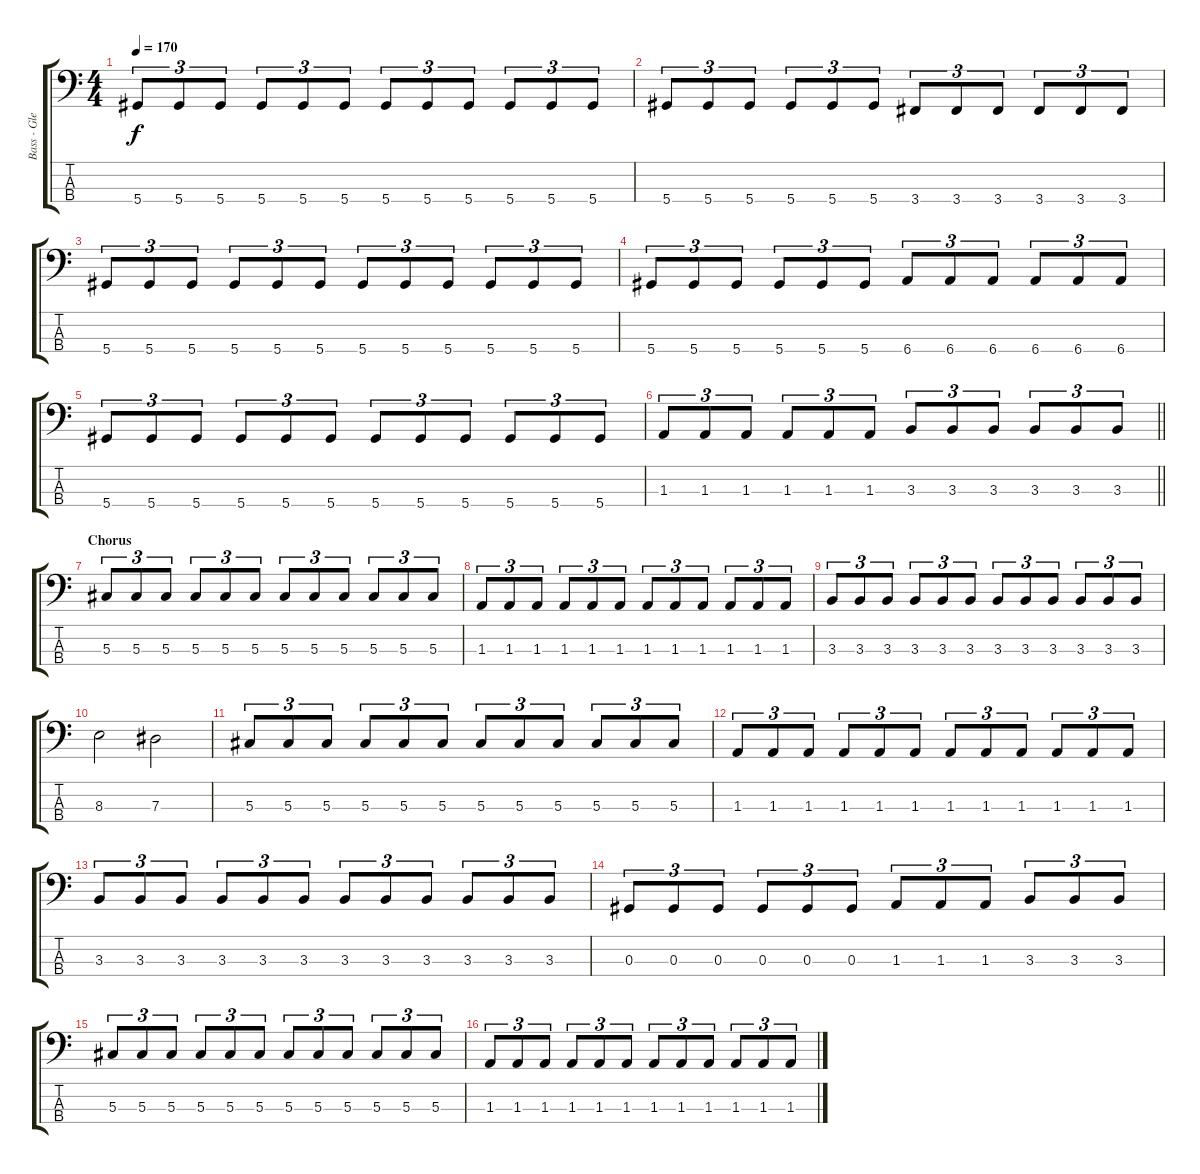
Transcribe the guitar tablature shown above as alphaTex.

\track ("Bass - Glenn Barry" "Bass - Gle") {instrument electricbassfinger}
\staff {score tabs}
\tuning (Gb2 Db2 Ab1 Eb1) {hide}
\ts (4 4)
\tempo 170
\clef f4
\ks c
5.4.8{tu (3 2) dy f} 5.4.8{tu (3 2)} 5.4.8{tu (3 2)} 5.4.8{tu (3 2)} 5.4.8{tu (3 2)} 5.4.8{tu (3 2)} 5.4.8{tu (3 2)} 5.4.8{tu (3 2)} 5.4.8{tu (3 2)} 5.4.8{tu (3 2)} 5.4.8{tu (3 2)} 5.4.8{tu (3 2)} |
5.4.8{tu (3 2)} 5.4.8{tu (3 2)} 5.4.8{tu (3 2)} 5.4.8{tu (3 2)} 5.4.8{tu (3 2)} 5.4.8{tu (3 2)} 3.4.8{tu (3 2)} 3.4.8{tu (3 2)} 3.4.8{tu (3 2)} 3.4.8{tu (3 2)} 3.4.8{tu (3 2)} 3.4.8{tu (3 2)} |
5.4.8{tu (3 2)} 5.4.8{tu (3 2)} 5.4.8{tu (3 2)} 5.4.8{tu (3 2)} 5.4.8{tu (3 2)} 5.4.8{tu (3 2)} 5.4.8{tu (3 2)} 5.4.8{tu (3 2)} 5.4.8{tu (3 2)} 5.4.8{tu (3 2)} 5.4.8{tu (3 2)} 5.4.8{tu (3 2)} |
5.4.8{tu (3 2)} 5.4.8{tu (3 2)} 5.4.8{tu (3 2)} 5.4.8{tu (3 2)} 5.4.8{tu (3 2)} 5.4.8{tu (3 2)} 6.4.8{tu (3 2)} 6.4.8{tu (3 2)} 6.4.8{tu (3 2)} 6.4.8{tu (3 2)} 6.4.8{tu (3 2)} 6.4.8{tu (3 2)} |
5.4.8{tu (3 2)} 5.4.8{tu (3 2)} 5.4.8{tu (3 2)} 5.4.8{tu (3 2)} 5.4.8{tu (3 2)} 5.4.8{tu (3 2)} 5.4.8{tu (3 2)} 5.4.8{tu (3 2)} 5.4.8{tu (3 2)} 5.4.8{tu (3 2)} 5.4.8{tu (3 2)} 5.4.8{tu (3 2)} |
\barLineRight lightlight
1.3.8{tu (3 2)} 1.3.8{tu (3 2)} 1.3.8{tu (3 2)} 1.3.8{tu (3 2)} 1.3.8{tu (3 2)} 1.3.8{tu (3 2)} 3.3.8{tu (3 2)} 3.3.8{tu (3 2)} 3.3.8{tu (3 2)} 3.3.8{tu (3 2)} 3.3.8{tu (3 2)} 3.3.8{tu (3 2)} |
\section ("" "Chorus")
5.3.8{tu (3 2)} 5.3.8{tu (3 2)} 5.3.8{tu (3 2)} 5.3.8{tu (3 2)} 5.3.8{tu (3 2)} 5.3.8{tu (3 2)} 5.3.8{tu (3 2)} 5.3.8{tu (3 2)} 5.3.8{tu (3 2)} 5.3.8{tu (3 2)} 5.3.8{tu (3 2)} 5.3.8{tu (3 2)} |
1.3.8{tu (3 2)} 1.3.8{tu (3 2)} 1.3.8{tu (3 2)} 1.3.8{tu (3 2)} 1.3.8{tu (3 2)} 1.3.8{tu (3 2)} 1.3.8{tu (3 2)} 1.3.8{tu (3 2)} 1.3.8{tu (3 2)} 1.3.8{tu (3 2)} 1.3.8{tu (3 2)} 1.3.8{tu (3 2)} |
3.3.8{tu (3 2)} 3.3.8{tu (3 2)} 3.3.8{tu (3 2)} 3.3.8{tu (3 2)} 3.3.8{tu (3 2)} 3.3.8{tu (3 2)} 3.3.8{tu (3 2)} 3.3.8{tu (3 2)} 3.3.8{tu (3 2)} 3.3.8{tu (3 2)} 3.3.8{tu (3 2)} 3.3.8{tu (3 2)} |
8.3.2 7.3.2 |
5.3.8{tu (3 2)} 5.3.8{tu (3 2)} 5.3.8{tu (3 2)} 5.3.8{tu (3 2)} 5.3.8{tu (3 2)} 5.3.8{tu (3 2)} 5.3.8{tu (3 2)} 5.3.8{tu (3 2)} 5.3.8{tu (3 2)} 5.3.8{tu (3 2)} 5.3.8{tu (3 2)} 5.3.8{tu (3 2)} |
1.3.8{tu (3 2)} 1.3.8{tu (3 2)} 1.3.8{tu (3 2)} 1.3.8{tu (3 2)} 1.3.8{tu (3 2)} 1.3.8{tu (3 2)} 1.3.8{tu (3 2)} 1.3.8{tu (3 2)} 1.3.8{tu (3 2)} 1.3.8{tu (3 2)} 1.3.8{tu (3 2)} 1.3.8{tu (3 2)} |
3.3.8{tu (3 2)} 3.3.8{tu (3 2)} 3.3.8{tu (3 2)} 3.3.8{tu (3 2)} 3.3.8{tu (3 2)} 3.3.8{tu (3 2)} 3.3.8{tu (3 2)} 3.3.8{tu (3 2)} 3.3.8{tu (3 2)} 3.3.8{tu (3 2)} 3.3.8{tu (3 2)} 3.3.8{tu (3 2)} |
0.3.8{tu (3 2)} 0.3.8{tu (3 2)} 0.3.8{tu (3 2)} 0.3.8{tu (3 2)} 0.3.8{tu (3 2)} 0.3.8{tu (3 2)} 1.3.8{tu (3 2)} 1.3.8{tu (3 2)} 1.3.8{tu (3 2)} 3.3.8{tu (3 2)} 3.3.8{tu (3 2)} 3.3.8{tu (3 2)} |
5.3.8{tu (3 2)} 5.3.8{tu (3 2)} 5.3.8{tu (3 2)} 5.3.8{tu (3 2)} 5.3.8{tu (3 2)} 5.3.8{tu (3 2)} 5.3.8{tu (3 2)} 5.3.8{tu (3 2)} 5.3.8{tu (3 2)} 5.3.8{tu (3 2)} 5.3.8{tu (3 2)} 5.3.8{tu (3 2)} |
1.3.8{tu (3 2)} 1.3.8{tu (3 2)} 1.3.8{tu (3 2)} 1.3.8{tu (3 2)} 1.3.8{tu (3 2)} 1.3.8{tu (3 2)} 1.3.8{tu (3 2)} 1.3.8{tu (3 2)} 1.3.8{tu (3 2)} 1.3.8{tu (3 2)} 1.3.8{tu (3 2)} 1.3.8{tu (3 2)}
